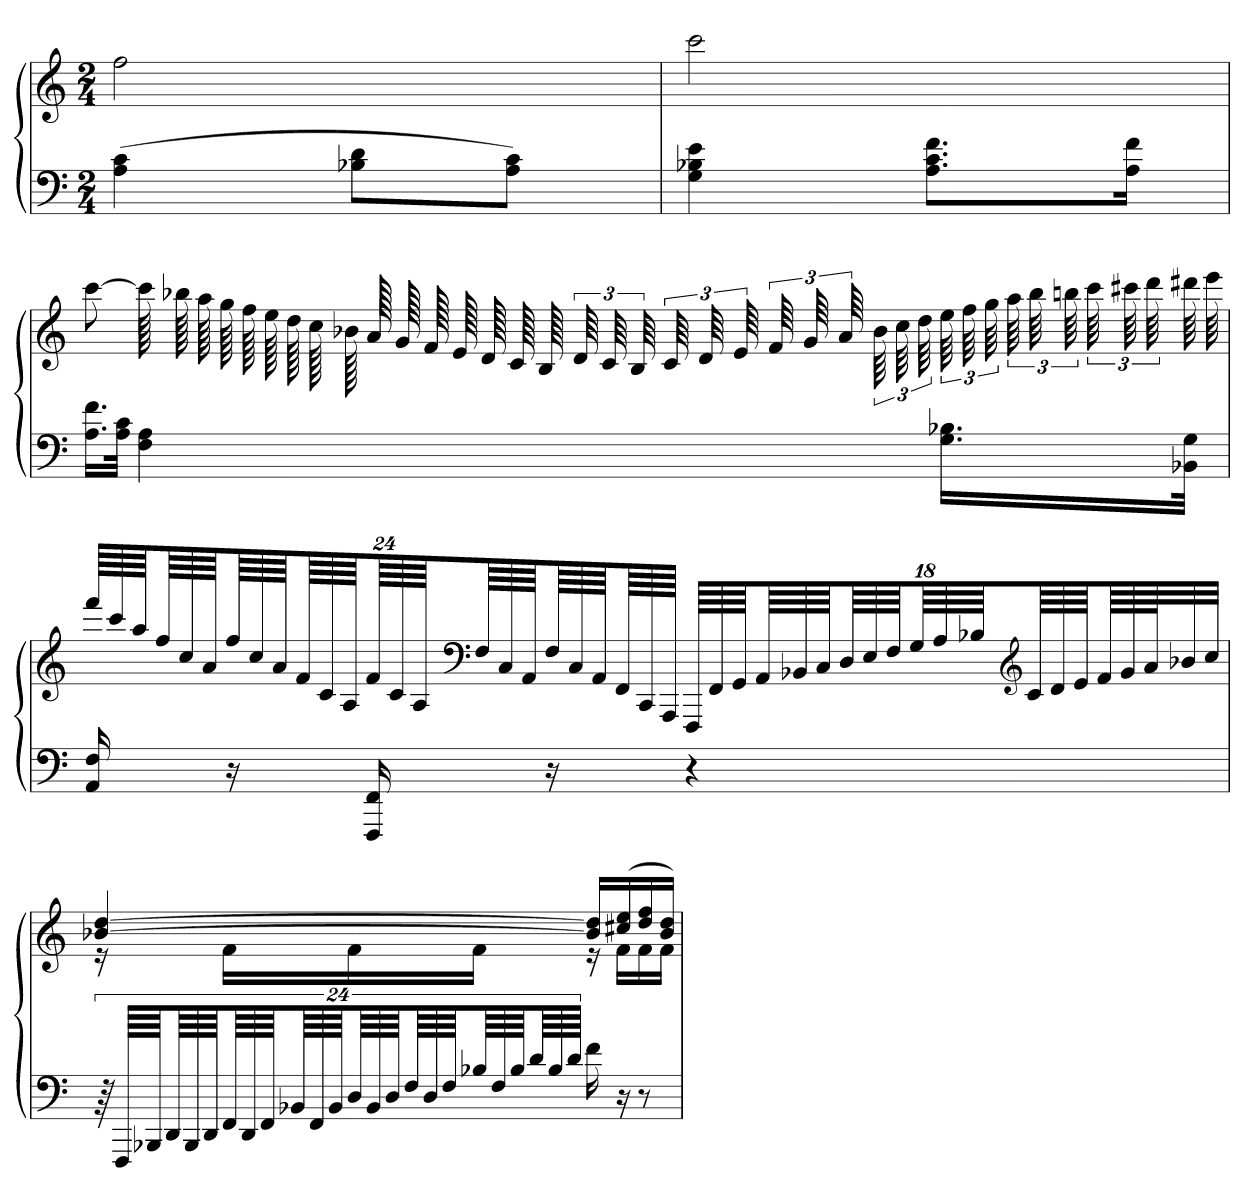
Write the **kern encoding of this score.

**kern	**kern
*part1	*part1
*staff2	*staff1
*clefF4	*clefG2
*M2/4	*M2/4
=	=
(4A 4c	2ff
8B-X 8dL	.
8A 8cJ)	.
=	=
4G 4B-X 4e	2ccc
8.A 8.c 8.fL	.
16A 16fJk	.
=	=
16.A 16.fLL	[8ccc
32A 32cJJk	.
4F 4A	128ccc]
.	128bb-X
.	128aa
.	128gg
.	128ff
.	128ee
.	128dd
.	128cc
.	128b-X
.	128a
.	128g
.	128f
.	128e
.	128d
.	128c
.	128B
.	96d
.	96c
.	96B
.	96c
.	96d
.	96e
.	96f
.	96g
.	96a
.	96b-
.	96cc
.	96dd
16.G 16.B-XLL	96ee
.	96ff
.	96gg
.	96aa
.	96bb-
.	96bbn
.	96ccc
.	96ccc#X
.	96ddd
32BB-X 32GJJk	64ddd#X
.	64eee
=	=
16AA 16F	96fffLLLL
.	96ccc
.	96aaJJJ
.	96ffLLL
.	96cc
.	96aJJJ
16r	96ffLLL
.	96cc
.	96aJJJ
.	96fLLL
.	96c
.	96AJJJ
16FFF 16FF	96fLLL
.	96c
.	96AJJJ
*	*clefF4
.	96FLLL
.	96C
.	96AAJJJ
16r	96FLLL
.	96C
.	96AAJJJ
.	96FFLLL
.	96CC
.	96AAAJJJJ
4r	96FFFLLLL
.	96FF
.	96GGJJJ
.	96AALLL
.	96BB-X
.	96CJJJ
.	96DLLL
.	96E
.	96FJJJ
.	96GLLL
.	96A
.	96B-XJJJ
*	*clefG2
.	96cLLL
.	96d
.	96eJJJ
.	96fLLL
.	96g
.	96aJ
.	32b-X
.	32ccJJJ
=	=
*	*^
96r	[4b-X [4dd	16r
96FFFLLLL	.	.
96BBB-XJJJ	.	.
96DDLLL	.	.
96BBB-	.	.
96DDJJJ	.	.
96FFLLL	.	16fLL
96DD	.	.
96FFJJJ	.	.
96BB-XLLL	.	.
96FF	.	.
96BB-JJJ	.	.
96DLLL	.	16f
96BB-	.	.
96DJJJ	.	.
96FLLL	.	.
96D	.	.
96FJJJ	.	.
96B-XLLL	.	16fJJ
96F	.	.
96B-JJJ	.	.
96dLLL	.	.
96B-	.	.
96dJJJJ	.	.
16f	16b-] 16dd]LL	16r
16r	(16cc#X 16ee	16fLL
8r	16dd 16ff	16f
.	16b- 16ddJJ)	16fJJ
*	*v	*v
=	=
*-	*-
